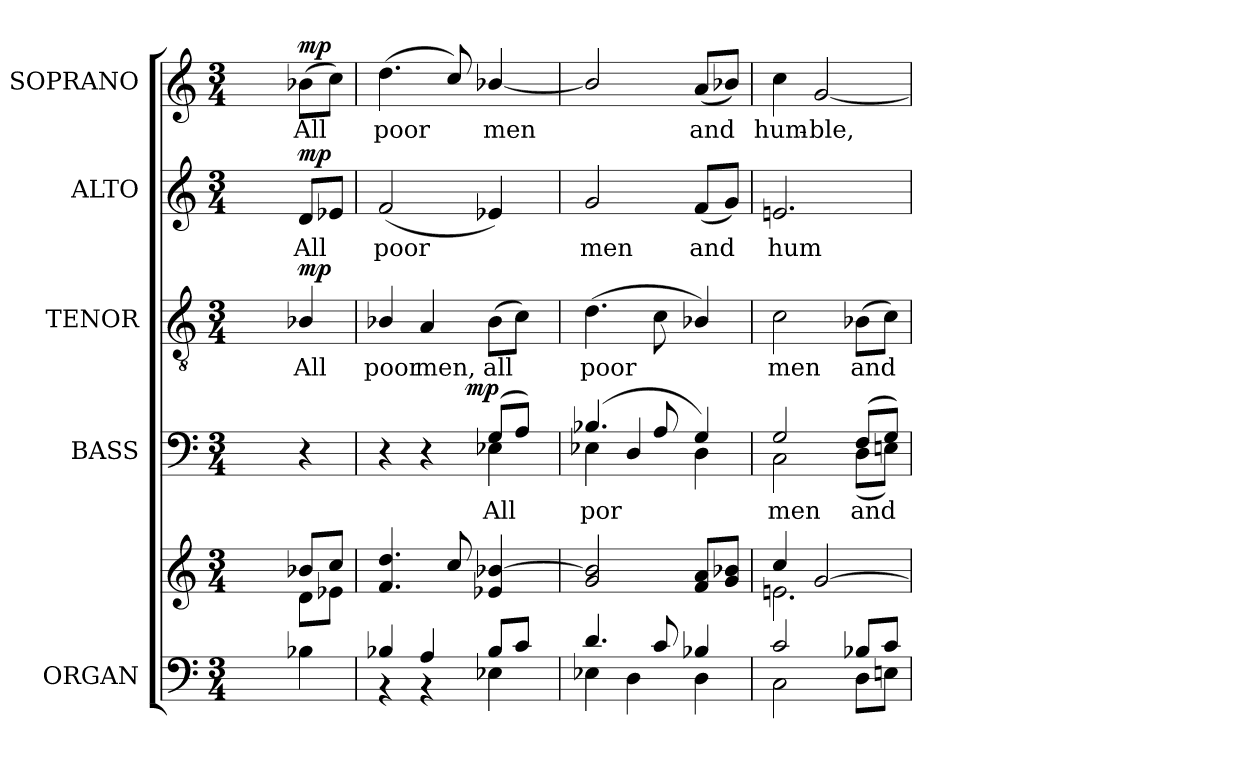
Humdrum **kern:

**kern	**kern	**kern	**text	**dynam	**kern	**text	**dynam	**kern	**text	**dynam	**kern	**text	**dynam
*part5	*part5	*part4	*part4	*part4	*part3	*part3	*part3	*part2	*part2	*part2	*part1	*part1	*part1
*staff6	*staff5	*staff4	*staff4	*staff4	*staff3	*staff3	*staff3	*staff2	*staff2	*staff2	*staff1	*staff1	*staff1
*I"ORGAN	*	*I"BASS	*	*	*I"TENOR	*	*	*I"ALTO	*	*	*I"SOPRANO	*	*
*I'Org.	*	*I'B.	*	*	*I'T.	*	*	*I'A.	*	*	*I'S.	*	*
!!LO:PB:g=z
*clefF4	*clefG2	*clefF4	*	*	*clefGv2	*	*	*clefG2	*	*	*clefG2	*	*
*	*	*	*	*	*ITrd7c12	*	*	*	*	*	*	*	*
*k[]	*k[]	*k[]	*	*	*k[]	*	*	*k[]	*	*	*k[]	*	*
*C:	*C:	*C:	*	*	*C:	*	*	*C:	*	*	*C:	*	*
*M3/4	*M3/4	*M3/4	*	*	*M3/4	*	*	*M3/4	*	*	*M3/4	*	*
*MM95	*MM95	*MM95	*	*	*MM95	*	*	*MM95	*	*	*MM95	*	*
=1	=1	=1	=1	=1	=1	=1	=1	=1	=1	=1	=1	=1	=1
*	*^	*	*	*	*	*	*	*	*	*	*	*	*
2ryy	2ryy	2ryy	2ryy	.	.	2ryy	.	.	2ryy	.	.	2ryy	.	.
!	!	!	!	!	!	!	!LO:LY:b:color=#000000	!	!	!	!	!	!	!
!	!	!	!	!	!	!	!	!	!	!LO:LY:b:color=#000000	!	!	!	!
!	!	!	!	!	!	!	!	!	!	!	!	!	!LO:LY:b:color=#000000	!
4B-Xi\	8b-Xi/L	8di\L	4r	.	.	4BB-Xi/	All	mp	8di/L	All	mp	(8b-Xi\L	All	mp
.	8cci/J	8e-Xi\J	.	.	.	.	.	.	8e-Xi/J	.	.	8cci\J)	.	.
*	*v	*v	*	*	*	*	*	*	*	*	*	*	*	*
=2	=2	=2	=2	=2	=2	=2	=2	=2	=2	=2	=2	=2	=2
*^	*	*^	*	*	*	*	*	*	*	*	*	*	*
*	*	*^	*	*	*	*	*	*	*	*	*	*	*	*	*
!	!	!	!	!	!	!	!	!	!LO:LY:b:color=#000000	!	!	!	!	!	!	!
*	*	*v	*v	*	*	*	*	*	*	*	*	*	*	*	*	*
*	*	*^	*	*	*	*	*	*	*	*	*	*	*	*	*
!	!	!	!	!	!	!	!	!	!	!	!	!LO:LY:b:color=#000000	!	!	!	!
*	*	*v	*v	*	*	*	*	*	*	*	*	*	*	*	*	*
*	*	*^	*	*	*	*	*	*	*	*	*	*	*	*	*
!	!	!	!	!	!	!	!	!	!	!	!	!	!	!	!LO:LY:b:color=#000000	!
*	*	*v	*v	*	*^	*	*	*	*	*	*	*	*	*	*	*
4B-Xi/	4r	4.fi/ 4.ddi	4r	2ryy	4ryy	.	.	4BB-Xi/	poor	.	(2fi/	poor	.	(4.ddi\	poor	.
!	!	!	!	!	!	!	!	!	!LO:LY:b:color=#000000	!	!	!	!	!	!	!
4Ai/	4r	.	4r	.	8ryy	.	.	4AAi/	men,	.	.	.	.	.	.	.
.	.	8cci/	.	.	16ryy	.	.	.	.	.	.	.	.	8cci/)	.	.
.	.	.	.	.	1024ryy	.	.	.	.	.	.	.	.	.	.	.
.	.	.	.	.	4ryy	.	mp	.	.	.	.	.	.	.	.	.
!	!	!	!	!	!	!LO:LY:b:color=#000000	!	!	!	!	!	!	!	!	!	!
!	!	!	!	!	!	!	!	!	!LO:LY:b:color=#000000	!	!	!	!	!	!	!
!	!	!	!	!	!	!	!	!	!	!	!	!	!	!	!LO:LY:b:color=#000000	!
8B-i/L	4E-Xi\	4e-Xi/ [4b-Xi	(8Gi/L	4E-Xi\	.	All	.	(8BB-i\L	all	.	4e-Xi/)	.	.	[4b-Xi/	men	.
8ci/J	.	.	8Ai/J)	.	.	.	.	8Ci\J)	.	.	.	.	.	.	.	.
.	.	.	.	.	32ryy	.	.	.	.	.	.	.	.	.	.	.
.	.	.	.	.	64ryy	.	.	.	.	.	.	.	.	.	.	.
.	.	.	.	.	128...ryy	.	.	.	.	.	.	.	.	.	.	.
*	*	*	*	*v	*v	*	*	*	*	*	*	*	*	*	*	*
=3	=3	=3	=3	=3	=3	=3	=3	=3	=3	=3	=3	=3	=3	=3	=3
*	*	*	*	*^	*	*	*	*	*	*	*	*	*	*	*
!	!	!	!	!	!	!LO:LY:b:color=#000000	!	!	!	!	!	!	!	!	!	!
*	*	*	*	*v	*v	*	*	*	*	*	*	*	*	*	*	*
*	*	*	*	*^	*	*	*	*	*	*	*	*	*	*	*
!	!	!	!	!	!	!	!	!	!LO:LY:b:color=#000000	!	!	!	!	!	!	!
*	*	*	*	*v	*v	*	*	*	*	*	*	*	*	*	*	*
*	*	*	*	*^	*	*	*	*	*	*	*	*	*	*	*
!	!	!	!	!	!	!	!	!	!	!	!	!LO:LY:b:color=#000000	!	!	!	!
*	*	*	*	*v	*v	*	*	*	*	*	*	*	*	*	*	*
4.di/	4E-Xi\	2gi/ 2b-i]	(4.B-Xi/	4E-Xi\	por	.	(4.Di\	poor	.	2gi/	men	.	2b-i/]	.	.
.	4Di\	.	.	4Di/	.	.	.	.	.	.	.	.	.	.	.
8ci/	.	.	8Ai/	.	.	.	8Ci\	.	.	.	.	.	.	.	.
!	!	!	!	!	!	!	!	!	!	!	!LO:LY:b:color=#000000	!	!	!	!
!	!	!	!	!	!	!	!	!	!	!	!	!	!	!LO:LY:b:color=#000000	!
4B-Xi/	4Di\	8fi/ 8ai/L	4Gi/)	4Di\	.	.	4BB-Xi/)	.	.	(8fi/L	and	.	(8ai/L	and	.
.	.	8gi/ 8b-Xi/J	.	.	.	.	.	.	.	8gi/J)	.	.	8b-Xi/J)	.	.
=4	=4	=4	=4	=4	=4	=4	=4	=4	=4	=4	=4	=4	=4	=4	=4
*	*	*^	*	*	*	*	*	*	*	*	*	*	*	*	*
!	!	!	!	!	!	!LO:LY:b:color=#000000	!	!	!	!	!	!	!	!	!	!
!	!	!	!	!	!	!	!	!	!LO:LY:b:color=#000000	!	!	!	!	!	!	!
!	!	!	!	!	!	!	!	!	!	!	!	!LO:LY:b:color=#000000	!	!	!	!
!	!	!	!	!	!	!	!	!	!	!	!	!	!	!	!LO:LY:b:color=#000000	!
2ci/	2Ci\	4cci/	2.eni\	2Gi/	2Ci\	men	.	2Ci\	men	.	2.eni/	hum-	.	4cci\	hum-	.
!	!	!	!	!	!	!	!	!	!	!	!	!	!	!	!LO:LY:b:color=#000000	!
.	.	[2gi/	.	.	.	.	.	.	.	.	.	.	.	[2gi/	-ble,	.
!	!	!	!	!	!	!LO:LY:b:color=#000000	!	!	!	!	!	!	!	!	!	!
!	!	!	!	!	!	!	!	!	!LO:LY:b:color=#000000	!	!	!	!	!	!	!
8B-Xi/L	8Di\L	.	.	(8Fi/L	(8Di\L	and	.	(8BB-Xi\L	and	.	.	.	.	.	.	.
8ci/J	8Eni\J	.	.	8Gi/J)	8Eni\J)	.	.	8Ci\J)	.	.	.	.	.	.	.	.
*v	*v	*	*	*v	*v	*	*	*	*	*	*	*	*	*	*	*
*	*v	*v	*	*	*	*	*	*	*	*	*	*	*	*
=	=	=	=	=	=	=	=	=	=	=	=	=	=
*-	*-	*-	*-	*-	*-	*-	*-	*-	*-	*-	*-	*-	*-
